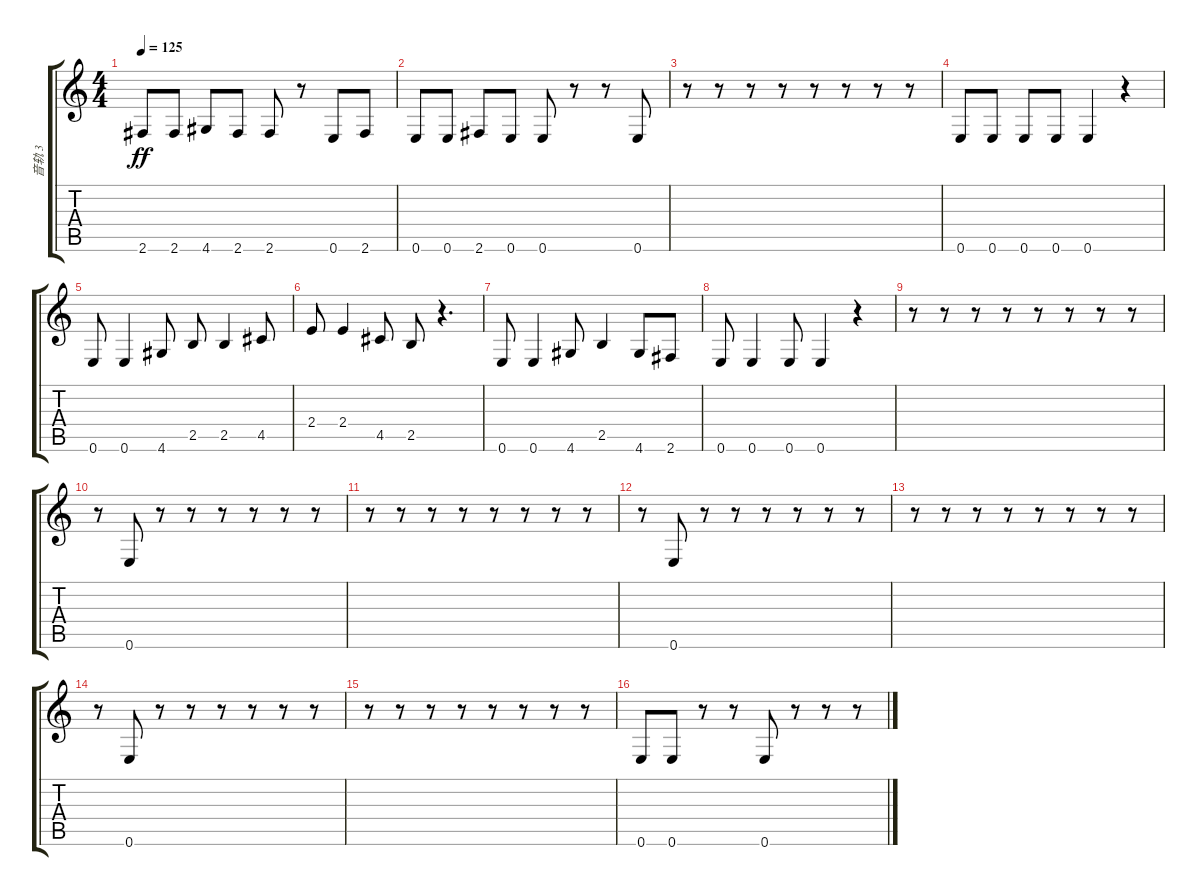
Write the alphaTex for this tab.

\track ("音轨 3" "音轨 3") {instrument electricbassfinger}
\staff {score tabs}
\tuning (E4 B3 G3 D3 A2 E2) {hide}
\ts (4 4)
\tempo 125
\clef g2
\ks c
2.6.8{dy ff} 2.6.8 4.6.8 2.6.8 2.6.8 r.8 0.6.8 2.6.8 |
0.6.8 0.6.8 2.6.8 0.6.8 0.6.8 r.8 r.8 0.6.8 |
r.8 r.8 r.8 r.8 r.8 r.8 r.8 r.8 |
0.6.8 0.6.8 0.6.8 0.6.8 0.6.4 r.4 |
0.6.8 0.6.4 4.6.8 2.5.8 2.5.4 4.5.8 |
2.4.8 2.4.4 4.5.8 2.5.8 r.4{d} |
0.6.8 0.6.4 4.6.8 2.5.4 4.6.8 2.6.8 |
0.6.8 0.6.4 0.6.8 0.6.4 r.4 |
r.8 r.8 r.8 r.8 r.8 r.8 r.8 r.8 |
r.8 0.6.8 r.8 r.8 r.8 r.8 r.8 r.8 |
r.8 r.8 r.8 r.8 r.8 r.8 r.8 r.8 |
r.8 0.6.8 r.8 r.8 r.8 r.8 r.8 r.8 |
r.8 r.8 r.8 r.8 r.8 r.8 r.8 r.8 |
r.8 0.6.8 r.8 r.8 r.8 r.8 r.8 r.8 |
r.8 r.8 r.8 r.8 r.8 r.8 r.8 r.8 |
0.6.8 0.6.8 r.8 r.8 0.6.8 r.8 r.8 r.8
